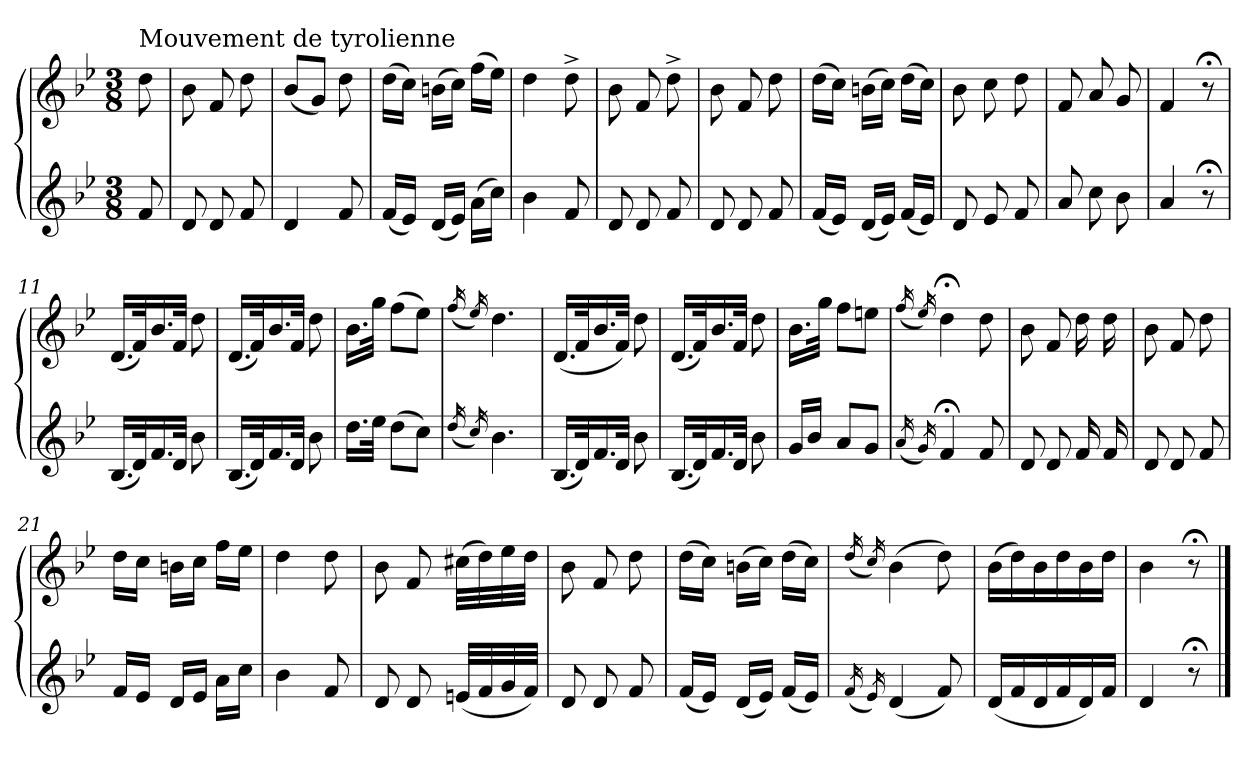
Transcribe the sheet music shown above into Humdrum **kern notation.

**kern	**kern
*part2	*part1
*staff2	*staff1
*clefG2	*clefG2
*k[b-e-]	*k[b-e-]
*B-:	*B-:
*M3/8	*M3/8
=	=
!	!LO:TX:a:t=Mouvement de tyrolienne
8f/	8dd\
=1	=1
8d/	8b-\
8d/	8f/
8f/	8dd\
=2	=2
4d/	(<8b-/L
.	8g/J)
8f/	8dd\
=3	=3
(<16f/LL	(>16dd\LL
16e-/JJ)	16cc\JJ)
(<16d/LL	(>16bn\LL
16e-/JJ)	16cc\JJ)
(>16a\LL	(>16ff\LL
16cc\JJ)	16ee-\JJ)
=4	=4
4b-\	4dd\
8f/	8dd^>\
=5	=5
8d/	8b-\
8d/	8f/
8f/	8dd^>\
=6	=6
8d/	8b-\
8d/	8f/
8f/	8dd\
=7	=7
(<16f/LL	(>16dd\LL
16e-/JJ)	16cc\JJ)
(<16d/LL	(>16bn\LL
16e-/JJ)	16cc\JJ)
(<16f/LL	(>16dd\LL
16e-/JJ)	16cc\JJ)
=8	=8
8d/	8b-\
8e-/	8cc\
8f/	8dd\
!!LO:LB:g=z
=9	=9
8a/	8f/
8cc\	8a/
8b-\	8g/
=10	=10
4a/	4f/
8r;<	8r;<
=11	=11
(<16.B-/LL	(<16.d/LL
32d/k)	32f/k)
16.f/	16.b-/
32d/JJk	32f/JJk
8b-\	8dd\
=12	=12
(<16.B-/LL	(<16.d/LL
32d/k)	32f/k)
16.f/	16.b-/
32d/JJk	32f/JJk
8b-\	8dd\
=13	=13
16.dd\LL	16.b-\LL
32ee-\JJk	32gg\JJk
(>8dd\L	(>8ff\L
8cc\J)	8ee-\J)
=14	=14
(<16qdd/	(<16qff/
16qcc/)	16qee-/)
4.b-\	4.dd\
=15	=15
(<16.B-/LL	(<16.d/LL
32d/k)	32f/k
16.f/	16.b-/
32d/JJk	32f/JJk)
8b-\	8dd\
=16	=16
(<16.B-/LL	(<16.d/LL
32d/k)	32f/k)
16.f/	16.b-/
32d/JJk	32f/JJk
8b-\	8dd\
=17	=17
16g/LL	16.b-\LL
16b-/JJ	.
.	32gg\JJk
8a/L	8ff\L
8g/J	8een\J
!!LO:LB:g=z
=18	=18
(<16qa/	(<16qff/
16qg/)	16qee-/)
4f;</	4dd;<\
8f/	8dd\
=19	=19
8d/	8b-\
8d/	8f/
16f/	16dd\
16f/	16dd\
=20	=20
8d/	8b-\
8d/	8f/
8f/	8dd\
=21	=21
16f/LL	16dd\LL
16e-/JJ	16cc\JJ
16d/LL	16bn\LL
16e-/JJ	16cc\JJ
16a\LL	16ff\LL
16cc\JJ	16ee-\JJ
=22	=22
4b-\	4dd\
8f/	8dd\
=23	=23
8d/	8b-\
8d/	8f/
(<32en/LLL	(>32cc#X\LLL
32f/	32dd\)
32g/	32ee-\
32f/JJJ)	32dd\JJJ
=24	=24
8d/	8b-\
8d/	8f/
8f/	8dd\
=25	=25
(<16f/LL	(>16dd\LL
16e-/JJ)	16cc\JJ)
(<16d/LL	(>16bn\LL
16e-/JJ)	16cc\JJ)
(<16f/LL	(>16dd\LL
16e-/JJ)	16cc\JJ)
!!LO:LB:g=z
=26	=26
(<16qf/	(<16qdd/
16qe-/)	16qcc/)
(<4d/	(>4b-\
8f/)	8dd\)
=27	=27
(<16d/LL	(>16b-\LL
16f/	16dd\)
16d/	16b-\
16f/	16dd\
16d/)	16b-\
16f/JJ	16dd\JJ
=28	=28
4d/	4b-\
8r;<	8r;<
==	==
*-	*-
